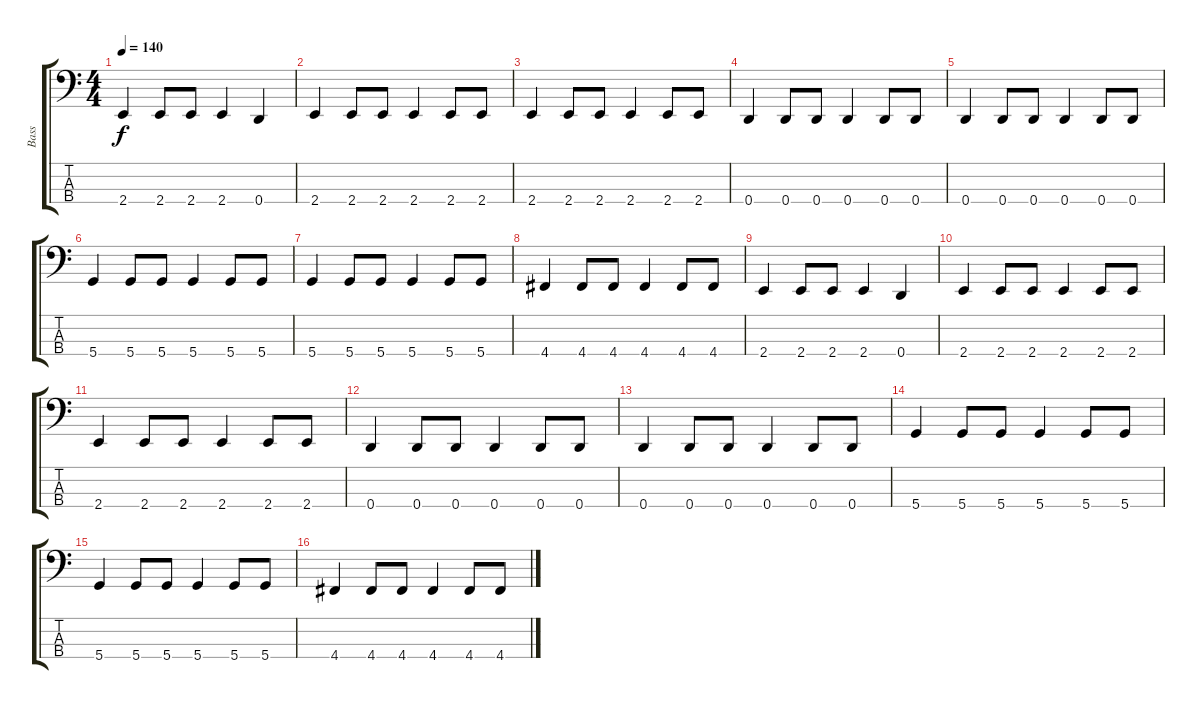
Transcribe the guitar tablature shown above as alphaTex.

\track ("Bass" "Bass") {instrument electricbassfinger}
\staff {score tabs}
\tuning (G2 D2 A1 D1) {hide}
\ts (4 4)
\tempo 140
\clef f4
\ks c
2.4.4{dy f} 2.4.8 2.4.8 2.4.4 0.4.4 |
2.4.4 2.4.8 2.4.8 2.4.4 2.4.8 2.4.8 |
2.4.4 2.4.8 2.4.8 2.4.4 2.4.8 2.4.8 |
0.4.4 0.4.8 0.4.8 0.4.4 0.4.8 0.4.8 |
0.4.4 0.4.8 0.4.8 0.4.4 0.4.8 0.4.8 |
5.4.4 5.4.8 5.4.8 5.4.4 5.4.8 5.4.8 |
5.4.4 5.4.8 5.4.8 5.4.4 5.4.8 5.4.8 |
4.4.4 4.4.8 4.4.8 4.4.4 4.4.8 4.4.8 |
2.4.4 2.4.8 2.4.8 2.4.4 0.4.4 |
2.4.4 2.4.8 2.4.8 2.4.4 2.4.8 2.4.8 |
2.4.4 2.4.8 2.4.8 2.4.4 2.4.8 2.4.8 |
0.4.4 0.4.8 0.4.8 0.4.4 0.4.8 0.4.8 |
0.4.4 0.4.8 0.4.8 0.4.4 0.4.8 0.4.8 |
5.4.4 5.4.8 5.4.8 5.4.4 5.4.8 5.4.8 |
5.4.4 5.4.8 5.4.8 5.4.4 5.4.8 5.4.8 |
4.4.4 4.4.8 4.4.8 4.4.4 4.4.8 4.4.8
